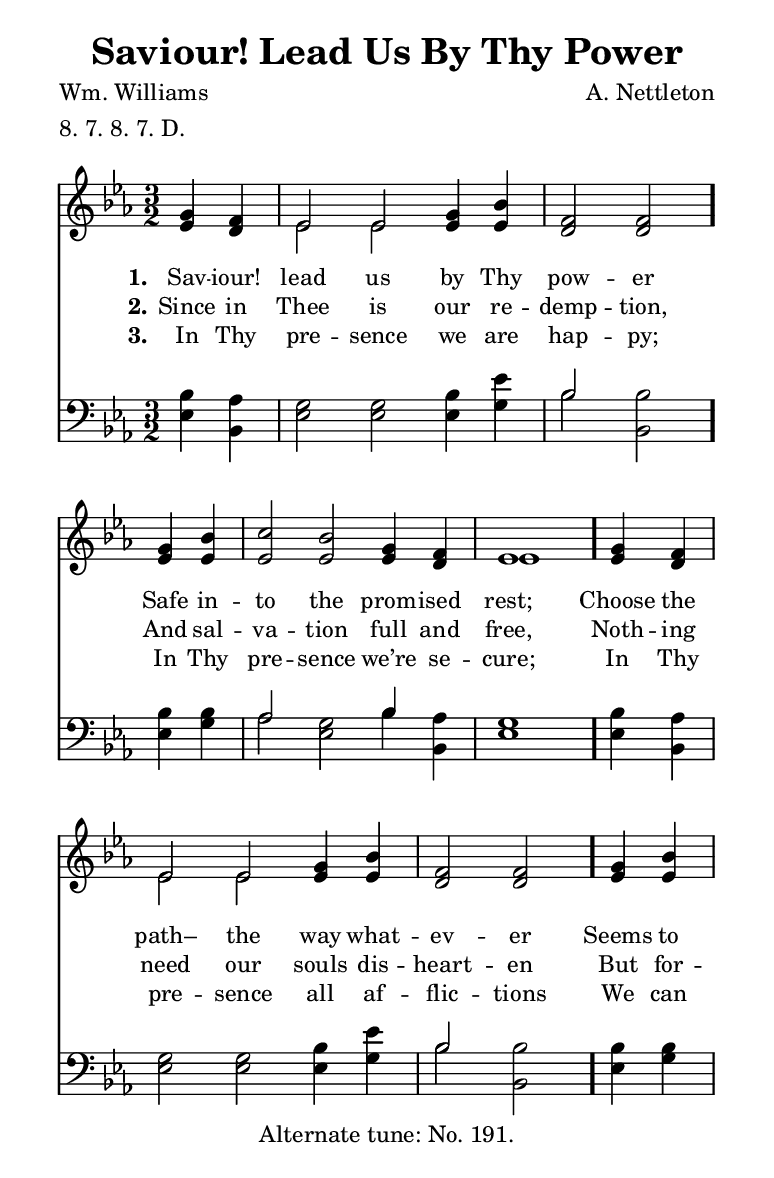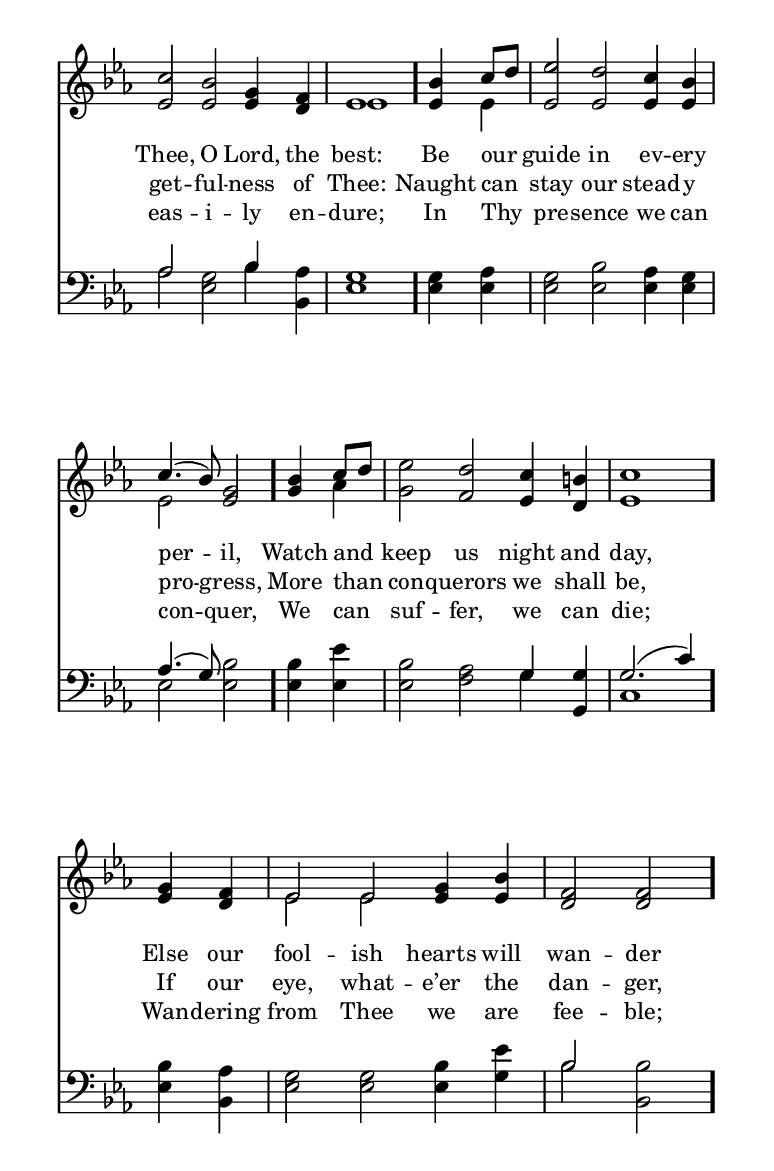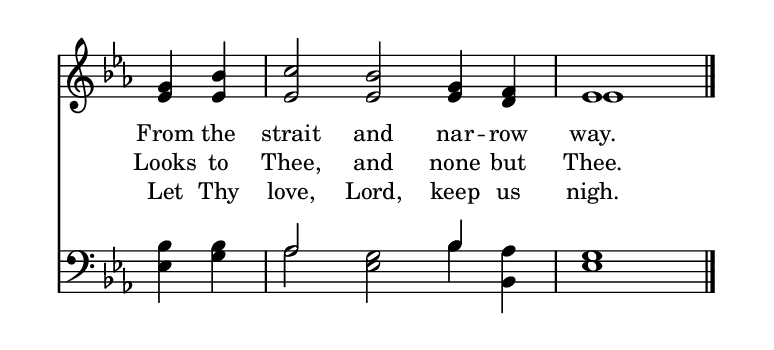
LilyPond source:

\include "common/global.ily"
\paper {
  \include "common/paper.ily"
  oddFooterMarkup = \markup { \fill-line { \on-the-fly \first-page "Alternate tune: No. 191." } }
}

\header{
  hymnnumber = "190"
  title = "Saviour! Lead Us By Thy Power"
  tunename = "Nettleton"
  meter = "8. 7. 8. 7. D."
  poet = "Wm. Williams"
  composer = "A. Nettleton"
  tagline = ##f
}

global = {
  \include "common/overrides.ily"
  \override Staff.TimeSignature.style = #'numbered
  \time 3/2
  \override Score.MetronomeMark.transparent = ##t % hide all fermata changes too
  \tempo 2=70
  \key ees \major
  \partial 2
  \autoBeamOff
}

notesSoprano = {
\global
\relative c'' {

  g4 f | ees2 ees g4 bes | f2 f
  g4 bes | c2 bes g4 f | ees1
  g4 f | ees2 ees g4 bes | f2 f
  g4 bes | c2 bes g4 f | ees1
  bes'4 c8[ d] | ees2 d c4 bes | c4.( bes8) g2
  bes4 c8[ d] | ees2 d c4 b | c1
  g4 f | ees2 ees g4 bes | f2 f
  g4 bes | c2 bes g4 f | ees1

  \bar "|."

}
}

notesAlto = {
\global
\relative e' {

  ees4 d | ees2 ees ees4 ees | d2 d
  ees4 ees | ees2 ees ees4 d | ees1
  ees4 d | ees2 ees ees4 ees | d2 d
  ees4 ees | ees2 ees ees4 d | ees1
  ees4 ees | ees2 ees ees4 ees | ees2 ees
  g4 aes | g2 f ees4 d | ees1
  ees4 d | ees2 ees ees4 ees | d2 d
  ees4 ees | ees2 ees ees4 d | ees1

}
}

notesTenor = {
\global
\relative a {

  bes4 aes | g2 g bes4 ees | bes2 bes
  bes4 bes | aes2 g bes4 aes | g1
  bes4 aes | g2 g bes4 ees | bes2 bes
  bes4 bes | aes2 g bes4 aes | g1
  g4 aes | g2 bes aes4 g | aes4.( g8) bes2
  bes4 ees | bes2 aes g4 g | g2.( c4)
  bes4 aes | g2 g bes4 ees | bes2 bes
  bes4 bes | aes2 g bes4 aes | g1

}
}

notesBass = {
\global
\relative f {

  ees4 bes | ees2 ees ees4 g | bes2 bes,
  ees4 g | aes2 ees bes'4 bes, | ees1
  ees4 bes | ees2 ees ees4 g | bes2 bes,
  ees4 g | aes2 ees bes'4 bes, | ees1
  ees4 ees | ees2 ees ees4 ees | ees2 ees
  ees4 ees | ees2 f g4 g, | c1
  ees4 bes | ees2 ees ees4 g | bes2 bes,
  ees4 g | aes2 ees bes'4 bes, | ees1

}
}

wordsA = \lyricmode {
\set stanza = "1."

Sav -- iour! lead us by Thy pow -- er \bar "."
Safe in -- to the prom -- ised rest; \bar "."
Choose the path– the way what -- ev -- er \bar "."
Seems to Thee, O Lord, the best: \bar "."
Be our guide in ev -- ery per -- il, \bar "."
Watch and keep us night and day, \bar "."
Else our fool -- ish hearts will wan -- der \bar "."
From the strait and nar -- row way. \bar "." % XXX blue book changes "strait" to "straight"

}

wordsB = \lyricmode {
\set stanza = "2."

Since in Thee is our re -- demp -- tion,
And sal -- va -- tion full and free,
Noth -- ing need our souls dis -- heart -- en
But for -- get -- ful -- ness of Thee:
Naught can stay our stead -- y pro -- gress,
More than con -- querors we shall be,
If our eye, what -- e’er the dan -- ger,
Looks to Thee, and none but Thee.

}

wordsC = \lyricmode {
\set stanza = "3."

In Thy pre -- sence we are hap -- py;
In Thy pre -- sence we’re se -- cure;
In Thy pre -- sence all af -- flic -- tions
We can eas -- i -- ly en -- dure;
In Thy pre -- sence we can con -- quer,
We can suf -- fer, we can die;
Wan -- dering from Thee we are fee -- ble;
Let Thy love, Lord, keep us nigh.

}

\score {
  \context ChoirStaff <<
    \context Staff = upper <<
      \set Staff.autoBeaming = ##f
      \set ChoirStaff.systemStartDelimiter = #'SystemStartBar
      \set ChoirStaff.printPartCombineTexts = ##f
      \partcombine #'(2 . 9) \notesSoprano \notesAlto
      \context NullVoice = sopranos { \voiceOne << \notesSoprano >> }
      \context NullVoice = altos { \voiceTwo << \notesAlto >> }
      \context Lyrics = one   \lyricsto sopranos \wordsA
      \context Lyrics = two   \lyricsto sopranos \wordsB
      \context Lyrics = three \lyricsto sopranos \wordsC
    >>
    \context Staff = men <<
      \set Staff.autoBeaming = ##f
      \clef bass
      \set ChoirStaff.printPartCombineTexts = ##f
      \partcombine #'(2 . 9) \notesTenor \notesBass
      \context NullVoice = tenors { \voiceOne << \notesTenor >> }
      \context NullVoice = basses { \voiceTwo << \notesBass >> }
    >>
  >>
  \layout {
    \include "common/layout.ily"
  }
  \midi{
    \include "common/midi.ily"
  }
}

\version "2.19.49"  % necessary for upgrading to future LilyPond versions.

% vi:set et ts=2 sw=2 ai nocindent syntax=lilypond:
